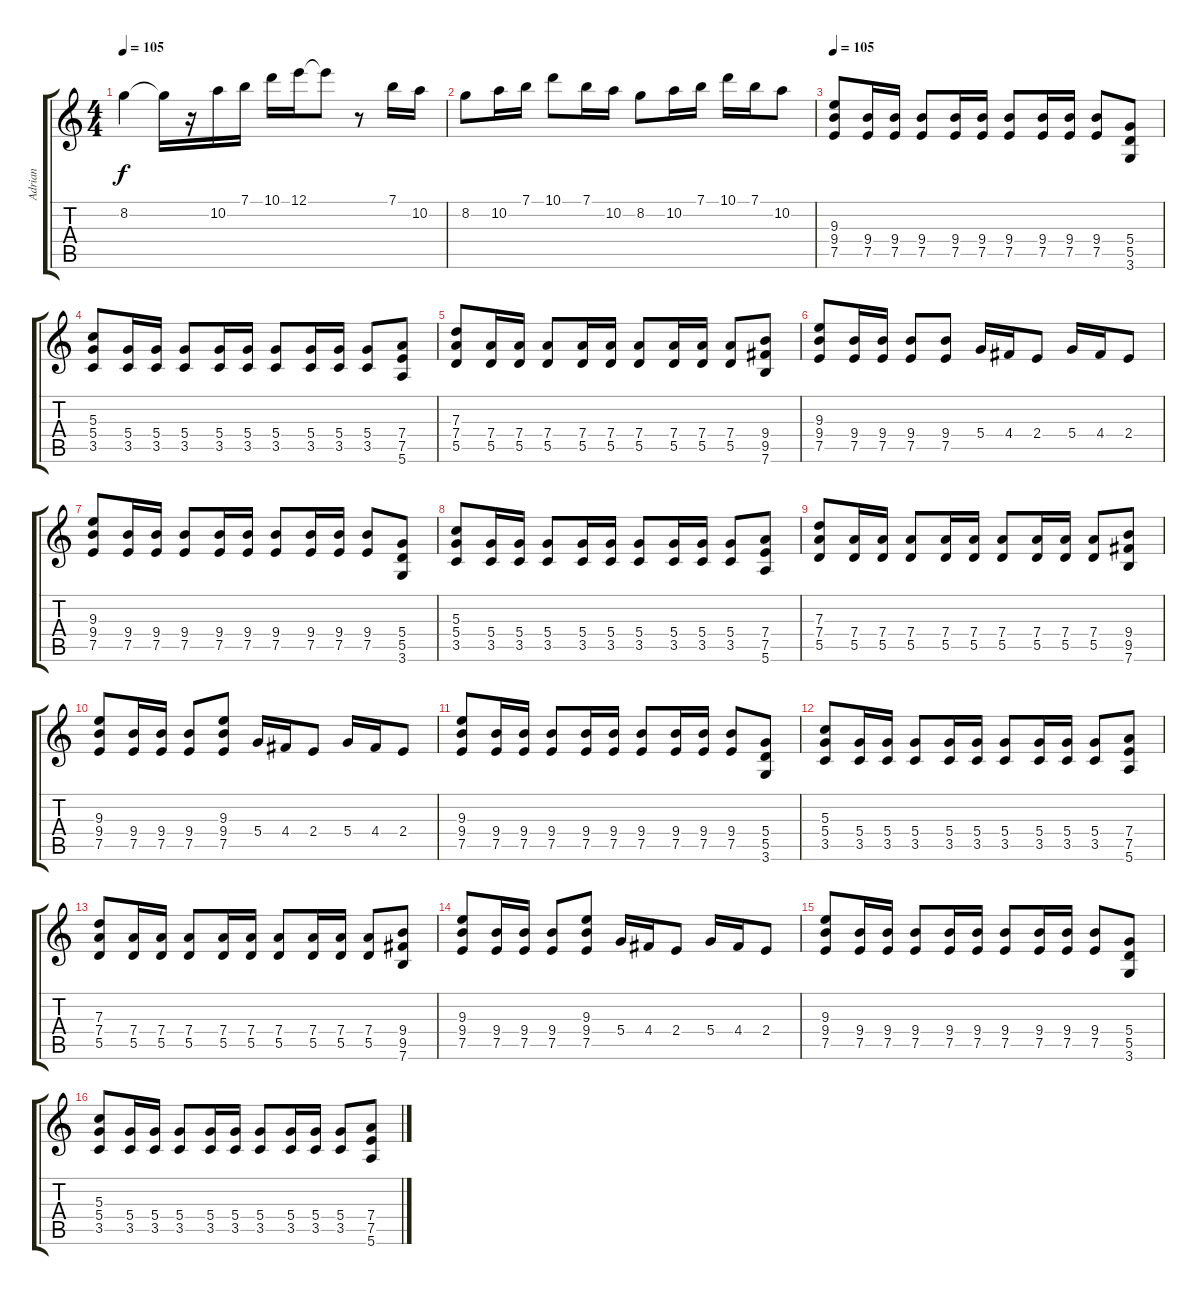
\track ("Adrian" "Adrian") {instrument distortionguitar}
\staff {score tabs}
\tuning (E4 B3 G3 D3 A2 E2) {hide}
\ts (4 4)
\tempo 105
\clef g2
\ks c
8.2.4{dy f} 8.2{t}.16 r.16 10.2.16 7.1.16 10.1.16 12.1.16 12.1{t}.8 r.8 7.1.16 10.2.16 |
8.2.8 10.2.16 7.1.16 10.1.8 7.1.16 10.2.16 8.2.8 10.2.16 7.1.16 10.1.16 7.1.16 10.2.8 |
\tempo 105
(9.3 9.4 7.5).8 (9.4 7.5).16 (9.4 7.5).16 (9.4 7.5).8 (9.4 7.5).16 (9.4 7.5).16 (9.4 7.5).8 (9.4 7.5).16 (9.4 7.5).16 (9.4 7.5).8 (5.4 5.5 3.6).8 |
(5.3 5.4 3.5).8 (5.4 3.5).16 (5.4 3.5).16 (5.4 3.5).8 (5.4 3.5).16 (5.4 3.5).16 (5.4 3.5).8 (5.4 3.5).16 (5.4 3.5).16 (5.4 3.5).8 (7.4 7.5 5.6).8 |
(7.3 7.4 5.5).8 (7.4 5.5).16 (7.4 5.5).16 (7.4 5.5).8 (7.4 5.5).16 (7.4 5.5).16 (7.4 5.5).8 (7.4 5.5).16 (7.4 5.5).16 (7.4 5.5).8 (9.4 9.5 7.6).8 |
(9.3 9.4 7.5).8 (9.4 7.5).16 (9.4 7.5).16 (9.4 7.5).8 (9.4 7.5).8 5.4.16 4.4.16 2.4.8 5.4.16 4.4.16 2.4.8 |
(9.3 9.4 7.5).8 (9.4 7.5).16 (9.4 7.5).16 (9.4 7.5).8 (9.4 7.5).16 (9.4 7.5).16 (9.4 7.5).8 (9.4 7.5).16 (9.4 7.5).16 (9.4 7.5).8 (5.4 5.5 3.6).8 |
(5.3 5.4 3.5).8 (5.4 3.5).16 (5.4 3.5).16 (5.4 3.5).8 (5.4 3.5).16 (5.4 3.5).16 (5.4 3.5).8 (5.4 3.5).16 (5.4 3.5).16 (5.4 3.5).8 (7.4 7.5 5.6).8 |
(7.3 7.4 5.5).8 (7.4 5.5).16 (7.4 5.5).16 (7.4 5.5).8 (7.4 5.5).16 (7.4 5.5).16 (7.4 5.5).8 (7.4 5.5).16 (7.4 5.5).16 (7.4 5.5).8 (9.4 9.5 7.6).8 |
(9.3 9.4 7.5).8 (9.4 7.5).16 (9.4 7.5).16 (9.4 7.5).8 (9.3 9.4 7.5).8 5.4.16 4.4.16 2.4.8 5.4.16 4.4.16 2.4.8 |
(9.3 9.4 7.5).8 (9.4 7.5).16 (9.4 7.5).16 (9.4 7.5).8 (9.4 7.5).16 (9.4 7.5).16 (9.4 7.5).8 (9.4 7.5).16 (9.4 7.5).16 (9.4 7.5).8 (5.4 5.5 3.6).8 |
(5.3 5.4 3.5).8 (5.4 3.5).16 (5.4 3.5).16 (5.4 3.5).8 (5.4 3.5).16 (5.4 3.5).16 (5.4 3.5).8 (5.4 3.5).16 (5.4 3.5).16 (5.4 3.5).8 (7.4 7.5 5.6).8 |
(7.3 7.4 5.5).8 (7.4 5.5).16 (7.4 5.5).16 (7.4 5.5).8 (7.4 5.5).16 (7.4 5.5).16 (7.4 5.5).8 (7.4 5.5).16 (7.4 5.5).16 (7.4 5.5).8 (9.4 9.5 7.6).8 |
(9.3 9.4 7.5).8 (9.4 7.5).16 (9.4 7.5).16 (9.4 7.5).8 (9.3 9.4 7.5).8 5.4.16 4.4.16 2.4.8 5.4.16 4.4.16 2.4.8 |
(9.3 9.4 7.5).8 (9.4 7.5).16 (9.4 7.5).16 (9.4 7.5).8 (9.4 7.5).16 (9.4 7.5).16 (9.4 7.5).8 (9.4 7.5).16 (9.4 7.5).16 (9.4 7.5).8 (5.4 5.5 3.6).8 |
(5.3 5.4 3.5).8 (5.4 3.5).16 (5.4 3.5).16 (5.4 3.5).8 (5.4 3.5).16 (5.4 3.5).16 (5.4 3.5).8 (5.4 3.5).16 (5.4 3.5).16 (5.4 3.5).8 (7.4 7.5 5.6).8
